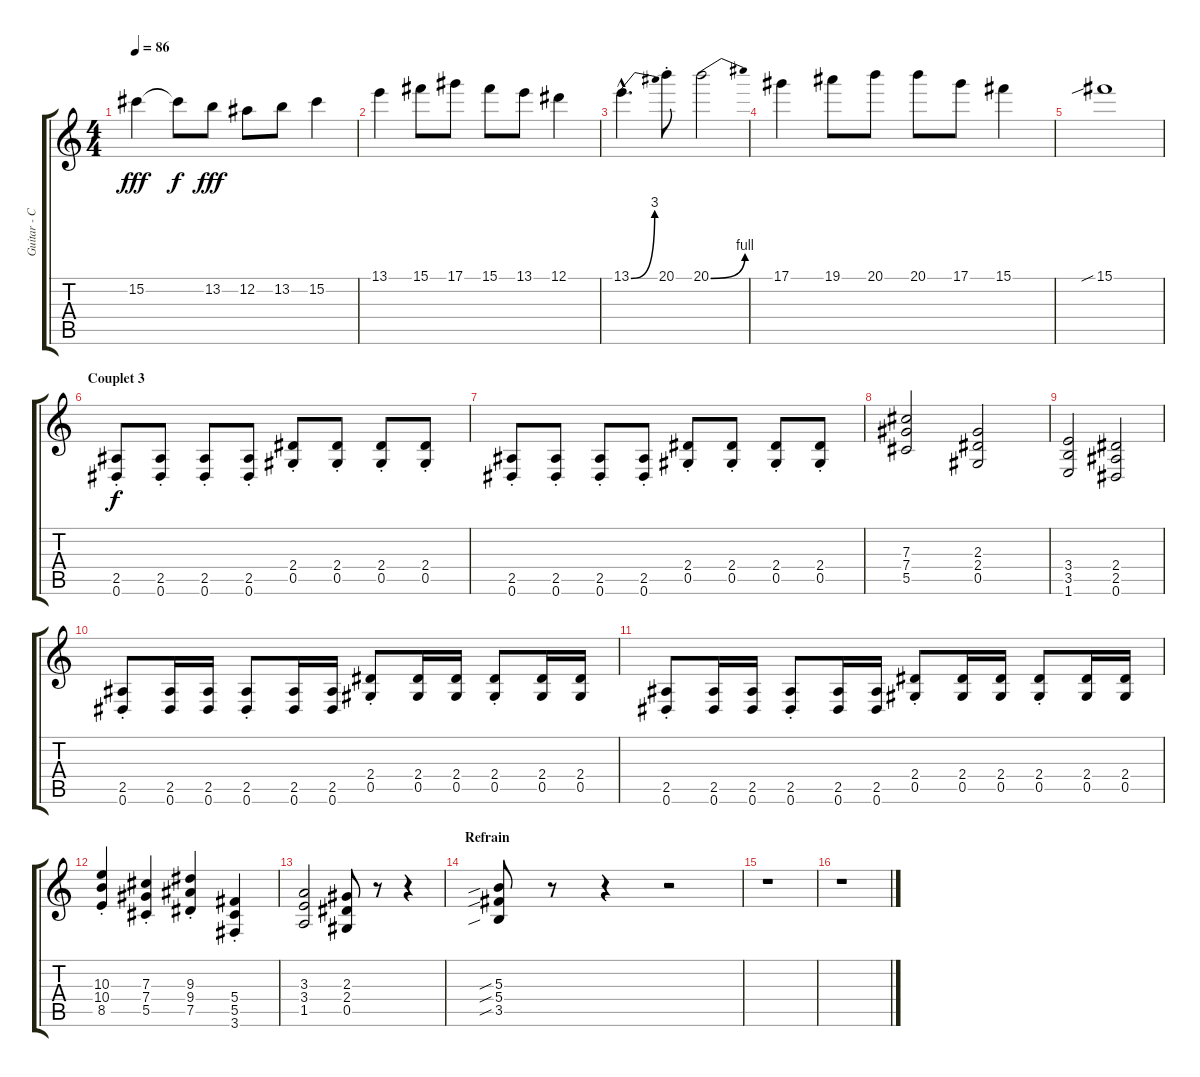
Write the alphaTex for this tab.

\track ("Guitar - Chris Bay" "Guitar - C") {instrument overdrivenguitar}
\staff {score tabs}
\tuning (Eb4 Bb3 Gb3 Db3 Ab2 Eb2) {hide}
\ts (4 4)
\tempo 86
\clef g2
\ks c
15.2.4{dy fff} 15.2{t}.8{dy f} 13.2.8{dy fff} 12.2.8 13.2.8 15.2.4 |
13.1.4 15.1.8 17.1.8 15.1.8 13.1.8 12.1.4 |
13.1{be (bend 0 0 60 12) hac}.4{d} 20.1{st}.8 20.1{be (bend 0 0 60 4)}.2 |
17.1.4 19.1.8 20.1.8 20.1.8 17.1.8 15.1.4 |
15.1{sib}.1 |
\section ("" "Couplet 3")
(2.5{st} 0.6{st}).8{dy f} (2.5{st} 0.6{st}).8 (2.5{st} 0.6{st}).8 (2.5{st} 0.6{st}).8 (2.4{st} 0.5{st}).8 (2.4{st} 0.5{st}).8 (2.4{st} 0.5{st}).8 (2.4{st} 0.5{st}).8 |
(2.5{st} 0.6{st}).8 (2.5{st} 0.6{st}).8 (2.5{st} 0.6{st}).8 (2.5{st} 0.6{st}).8 (2.4{st} 0.5{st}).8 (2.4{st} 0.5{st}).8 (2.4{st} 0.5{st}).8 (2.4{st} 0.5{st}).8 |
(7.3 7.4 5.5).2 (2.3 2.4 0.5).2 |
(3.4 3.5 1.6).2 (2.4 2.5 0.6).2 |
(2.5{st} 0.6{st}).8 (2.5 0.6).16 (2.5 0.6).16 (2.5{st} 0.6{st}).8 (2.5 0.6).16 (2.5 0.6).16 (2.4{st} 0.5{st}).8 (2.4 0.5).16 (2.4 0.5).16 (2.4{st} 0.5{st}).8 (2.4 0.5).16 (2.4 0.5).16 |
(2.5{st} 0.6{st}).8 (2.5 0.6).16 (2.5 0.6).16 (2.5{st} 0.6{st}).8 (2.5 0.6).16 (2.5 0.6).16 (2.4{st} 0.5{st}).8 (2.4 0.5).16 (2.4 0.5).16 (2.4{st} 0.5{st}).8 (2.4 0.5).16 (2.4 0.5).16 |
(10.3{st} 10.4{st} 8.5{st}).4 (7.3{st} 7.4{st} 5.5{st}).4 (9.3{st} 9.4{st} 7.5{st}).4 (5.4{st} 5.5{st} 3.6{st}).4 |
(3.3 3.4 1.5).2 (2.3 2.4 0.5).8 r.8 r.4 |
\section ("" "Refrain")
(5.3{sib} 5.4{sib} 3.5{sib}).8 r.8 r.4 r.2 |
r.1 |
r.1
